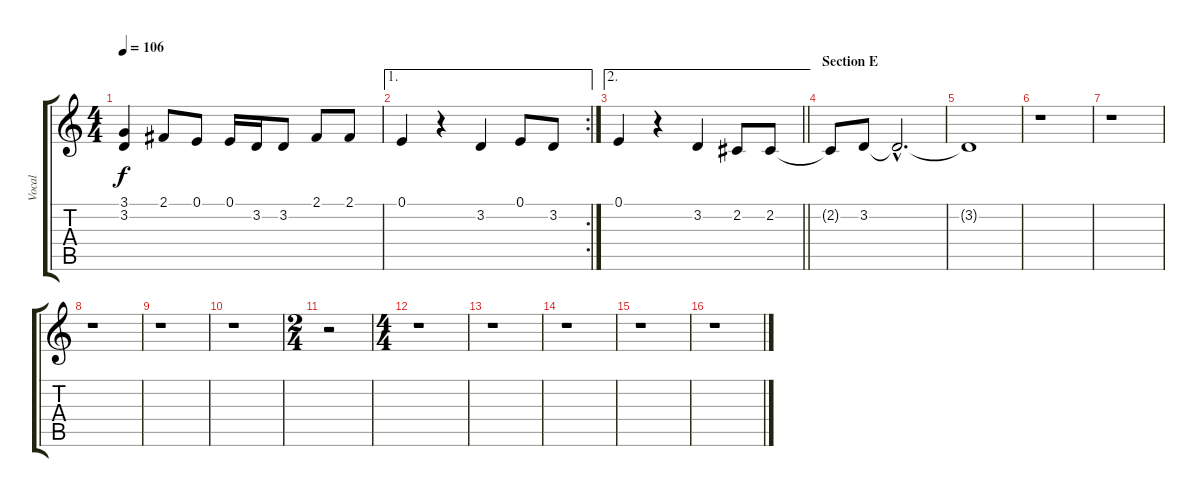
\track ("Vocal" "Vocal") {instrument voiceoohs}
\staff {score tabs}
\tuning (E4 B3 G3 D3 A2 E2) {hide}
\ts (4 4)
\tempo 106
\clef g2
\ks c
(3.1 3.2{t}).4{dy f} 2.1.8 0.1.8 0.1.16 3.2.16 3.2.8 2.1.8 2.1.8 |
\ae 1
\rc 2
0.1.4 r.4 3.2.4 0.1.8 3.2.8 |
\ae 2
\barLineRight lightlight
0.1.4 r.4 3.2.4 2.2.8 2.2.8 |
\section ("" "Section E")
2.2{t}.8 3.2.8 3.2{hac t}.2{d} |
3.2{t}.1 |
r.1 |
r.1 |
r.1 |
r.1 |
r.1 |
\ts (2 4)
r.2 |
\ts (4 4)
r.1 |
r.1 |
r.1 |
r.1 |
r.1
